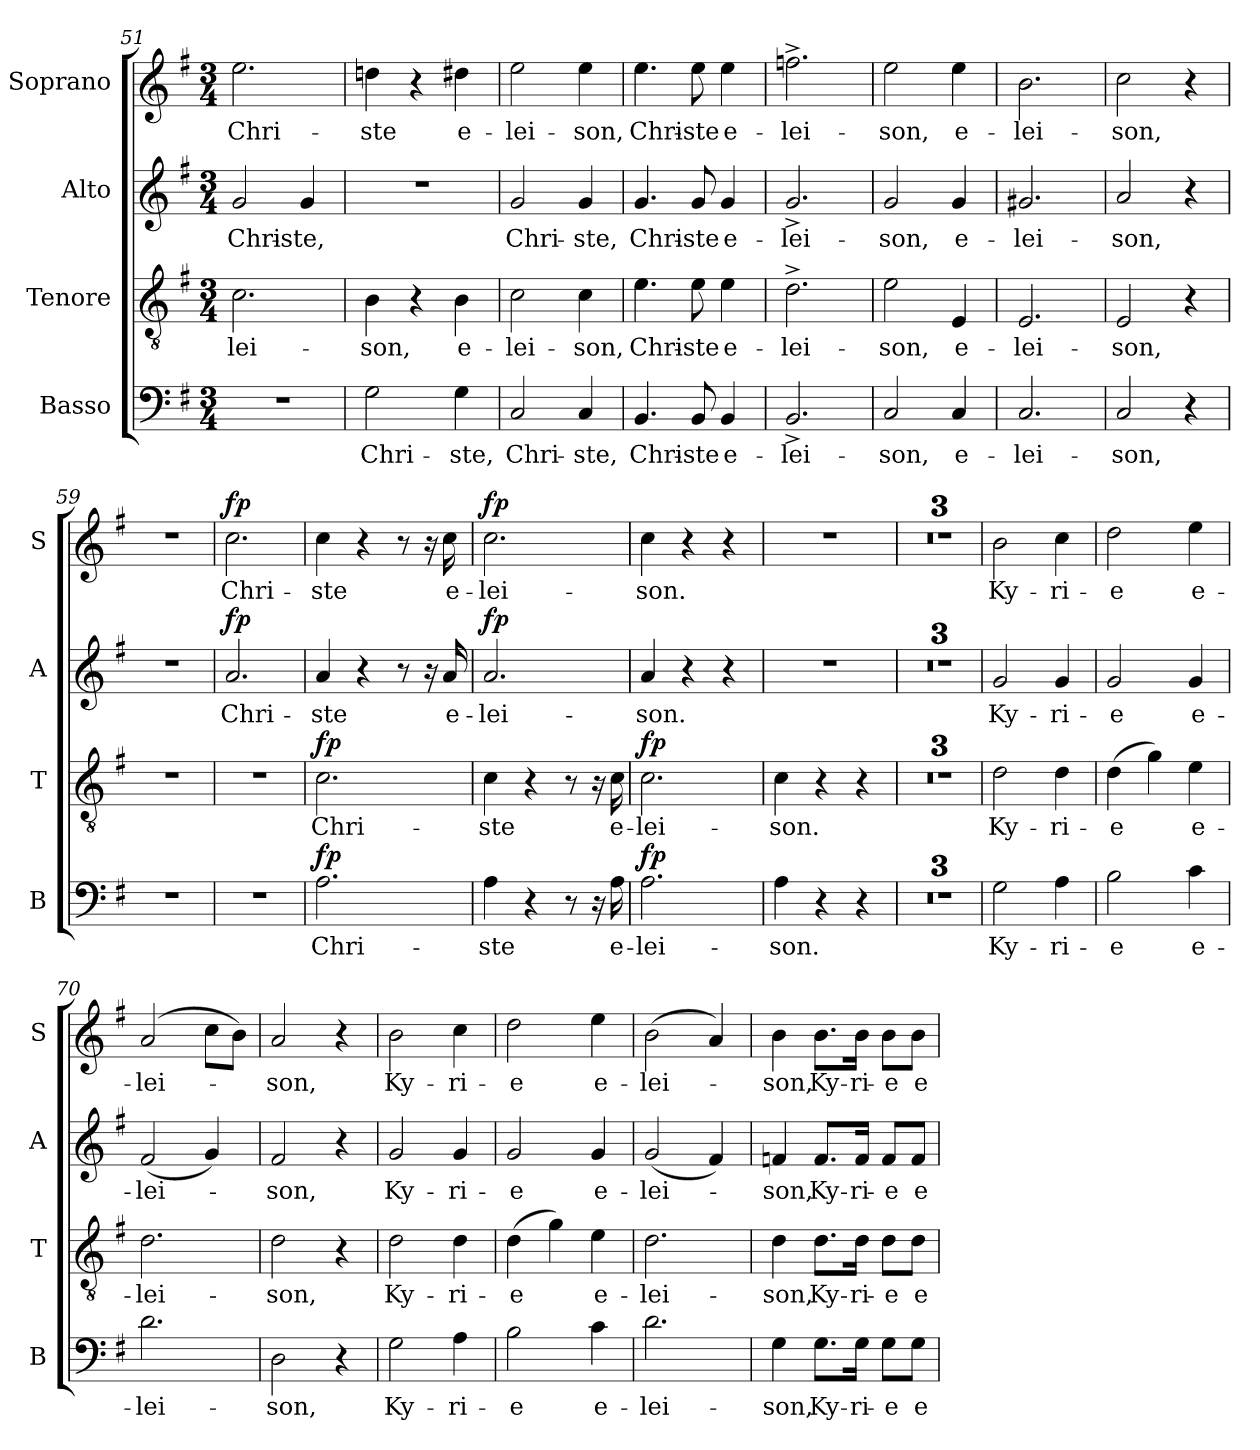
**kern	**text	**dynam	**kern	**text	**dynam	**kern	**text	**dynam	**kern	**text	**dynam
*part4	*part4	*part4	*part3	*part3	*part3	*part2	*part2	*part2	*part1	*part1	*part1
*staff4	*staff4	*staff4	*staff3	*staff3	*staff3	*staff2	*staff2	*staff2	*staff1	*staff1	*staff1
*I"Basso	*	*	*I"Tenore	*	*	*I"Alto	*	*	*I"Soprano	*	*
*I'B	*	*	*I'T	*	*	*I'A	*	*	*I'S	*	*
*clefF4	*	*	*clefGv2	*	*	*clefG2	*	*	*clefG2	*	*
*k[f#]	*	*	*k[f#]	*	*	*k[f#]	*	*	*k[f#]	*	*
*G:	*	*	*G:	*	*	*G:	*	*	*G:	*	*
*M3/4	*	*	*M3/4	*	*	*M3/4	*	*	*M3/4	*	*
=51	=51	=51	=51	=51	=51	=51	=51	=51	=51	=51	=51
!	!	!	!	!LO:LY:b	!	!	!LO:LY:b	!	!	!LO:LY:b	!
2.r	.	.	2.c\	-lei-	.	2g/	Chri-	.	2.ee\	Chri-	.
!	!	!	!	!	!	!	!LO:LY:b	!	!	!	!
.	.	.	.	.	.	4g/	-ste,	.	.	.	.
=52	=52	=52	=52	=52	=52	=52	=52	=52	=52	=52	=52
!	!LO:LY:b	!	!	!LO:LY:b	!	!	!	!	!	!LO:LY:b	!
2G\	Chri-	.	4B\	-son,	.	2.r	.	.	4ddn\	-ste	.
.	.	.	4r	.	.	.	.	.	4r	.	.
!	!LO:LY:b	!	!	!LO:LY:b	!	!	!	!	!	!LO:LY:b	!
4G\	-ste,	.	4B\	e-	.	.	.	.	4dd#X\	e-	.
=53	=53	=53	=53	=53	=53	=53	=53	=53	=53	=53	=53
!	!LO:LY:b	!	!	!LO:LY:b	!	!	!LO:LY:b	!	!	!LO:LY:b	!
2C/	Chri-	.	2c\	-lei-	.	2g/	Chri-	.	2ee\	-lei-	.
!	!LO:LY:b	!	!	!LO:LY:b	!	!	!LO:LY:b	!	!	!LO:LY:b	!
4C/	-ste,	.	4c\	-son,	.	4g/	-ste,	.	4ee\	-son,	.
=54	=54	=54	=54	=54	=54	=54	=54	=54	=54	=54	=54
!	!LO:LY:b	!	!	!LO:LY:b	!	!	!LO:LY:b	!	!	!LO:LY:b	!
4.BB/	Chri-	.	4.e\	Chri-	.	4.g/	Chri-	.	4.ee\	Chri-	.
!	!LO:LY:b	!	!	!LO:LY:b	!	!	!LO:LY:b	!	!	!LO:LY:b	!
8BB/	-ste	.	8e\	-ste	.	8g/	-ste	.	8ee\	-ste	.
!	!LO:LY:b	!	!	!LO:LY:b	!	!	!LO:LY:b	!	!	!LO:LY:b	!
4BB/	e-	.	4e\	e-	.	4g/	e-	.	4ee\	e-	.
=55	=55	=55	=55	=55	=55	=55	=55	=55	=55	=55	=55
!	!LO:LY:b	!	!	!LO:LY:b	!	!	!LO:LY:b	!	!	!LO:LY:b	!
2.BB^</	-lei-	.	2.d^>\	-lei-	.	2.g^</	-lei-	.	2.ffn^>\	-lei-	.
=56	=56	=56	=56	=56	=56	=56	=56	=56	=56	=56	=56
!	!LO:LY:b	!	!	!LO:LY:b	!	!	!LO:LY:b	!	!	!LO:LY:b	!
2C/	-son,	.	2e\	-son,	.	2g/	-son,	.	2ee\	-son,	.
!	!LO:LY:b	!	!	!LO:LY:b	!	!	!LO:LY:b	!	!	!LO:LY:b	!
4C/	e-	.	4E/	e-	.	4g/	e-	.	4ee\	e-	.
=57	=57	=57	=57	=57	=57	=57	=57	=57	=57	=57	=57
!	!LO:LY:b	!	!	!LO:LY:b	!	!	!LO:LY:b	!	!	!LO:LY:b	!
2.C/	-lei-	.	2.E/	-lei-	.	2.g#X/	-lei-	.	2.b\	-lei-	.
!!LO:LB:g=z
=58	=58	=58	=58	=58	=58	=58	=58	=58	=58	=58	=58
!	!LO:LY:b	!	!	!LO:LY:b	!	!	!LO:LY:b	!	!	!LO:LY:b	!
2C/	-son,	.	2E/	-son,	.	2a/	-son,	.	2cc\	-son,	.
4r	.	.	4r	.	.	4r	.	.	4r	.	.
=59	=59	=59	=59	=59	=59	=59	=59	=59	=59	=59	=59
2.r	.	.	2.r	.	.	2.r	.	.	2.r	.	.
=60	=60	=60	=60	=60	=60	=60	=60	=60	=60	=60	=60
!	!	!	!	!	!	!	!LO:LY:b	!LO:DY:a	!	!LO:LY:b	!LO:DY:a
2.r	.	.	2.r	.	.	2.a/	Chri-	fp	2.cc\	Chri-	fp
=61	=61	=61	=61	=61	=61	=61	=61	=61	=61	=61	=61
!	!LO:LY:b	!LO:DY:a	!	!LO:LY:b	!LO:DY:a	!	!LO:LY:b	!	!	!LO:LY:b	!
2.A\	Chri-	fp	2.c\	Chri-	fp	4a/	-ste	.	4cc\	-ste	.
.	.	.	.	.	.	4r	.	.	4r	.	.
.	.	.	.	.	.	8r	.	.	8r	.	.
.	.	.	.	.	.	16r	.	.	16r	.	.
!	!	!	!	!	!	!	!LO:LY:b	!	!	!LO:LY:b	!
.	.	.	.	.	.	16a/	e-	.	16cc\	e-	.
=62	=62	=62	=62	=62	=62	=62	=62	=62	=62	=62	=62
!	!LO:LY:b	!	!	!LO:LY:b	!	!	!LO:LY:b	!LO:DY:a	!	!LO:LY:b	!LO:DY:a
4A\	-ste	.	4c\	-ste	.	2.a/	-lei-	fp	2.cc\	-lei-	fp
4r	.	.	4r	.	.	.	.	.	.	.	.
8r	.	.	8r	.	.	.	.	.	.	.	.
16r	.	.	16r	.	.	.	.	.	.	.	.
!	!LO:LY:b	!	!	!LO:LY:b	!	!	!	!	!	!	!
16A\	e-	.	16c\	e-	.	.	.	.	.	.	.
=63	=63	=63	=63	=63	=63	=63	=63	=63	=63	=63	=63
!	!LO:LY:b	!LO:DY:a	!	!LO:LY:b	!LO:DY:a	!	!LO:LY:b	!	!	!LO:LY:b	!
2.A\	-lei-	fp	2.c\	-lei-	fp	4a/	-son.	.	4cc\	-son.	.
.	.	.	.	.	.	4r	.	.	4r	.	.
.	.	.	.	.	.	4r	.	.	4r	.	.
=64	=64	=64	=64	=64	=64	=64	=64	=64	=64	=64	=64
!	!LO:LY:b	!	!	!LO:LY:b	!	!	!	!	!	!	!
4A\	-son.	.	4c\	-son.	.	2.r	.	.	2.r	.	.
4r	.	.	4r	.	.	.	.	.	.	.	.
4r	.	.	4r	.	.	.	.	.	.	.	.
=65	=65	=65	=65	=65	=65	=65	=65	=65	=65	=65	=65
2.r	.	.	2.r	.	.	2.r	.	.	2.r	.	.
=66	=66	=66	=66	=66	=66	=66	=66	=66	=66	=66	=66
2.r	.	.	2.r	.	.	2.r	.	.	2.r	.	.
=67	=67	=67	=67	=67	=67	=67	=67	=67	=67	=67	=67
2.r	.	.	2.r	.	.	2.r	.	.	2.r	.	.
!!LO:PB:g=z
=68	=68	=68	=68	=68	=68	=68	=68	=68	=68	=68	=68
!	!LO:LY:b	!	!	!LO:LY:b	!	!	!LO:LY:b	!	!	!LO:LY:b	!
2G\	Ky-	.	2d\	Ky-	.	2g/	Ky-	.	2b\	Ky-	.
!	!LO:LY:b	!	!	!LO:LY:b	!	!	!LO:LY:b	!	!	!LO:LY:b	!
4A\	-ri-	.	4d\	-ri-	.	4g/	-ri-	.	4cc\	-ri-	.
=69	=69	=69	=69	=69	=69	=69	=69	=69	=69	=69	=69
!	!LO:LY:b	!	!	!LO:LY:b	!	!	!LO:LY:b	!	!	!LO:LY:b	!
2B\	-e	.	(>4d\	-e	.	2g/	-e	.	2dd\	-e	.
.	.	.	4g\)	.	.	.	.	.	.	.	.
!	!LO:LY:b	!	!	!LO:LY:b	!	!	!LO:LY:b	!	!	!LO:LY:b	!
4c\	e-	.	4e\	e-	.	4g/	e-	.	4ee\	e-	.
=70	=70	=70	=70	=70	=70	=70	=70	=70	=70	=70	=70
!	!LO:LY:b	!	!	!LO:LY:b	!	!	!LO:LY:b	!	!	!LO:LY:b	!
2.d\	-lei-	.	2.d\	-lei-	.	(<2f#/	-lei-	.	(>2a/	-lei-	.
.	.	.	.	.	.	4g/)	.	.	8cc\L	.	.
.	.	.	.	.	.	.	.	.	8b\J)	.	.
=71	=71	=71	=71	=71	=71	=71	=71	=71	=71	=71	=71
!	!LO:LY:b	!	!	!LO:LY:b	!	!	!LO:LY:b	!	!	!LO:LY:b	!
2D\	-son,	.	2d\	-son,	.	2f#/	-son,	.	2a/	-son,	.
4r	.	.	4r	.	.	4r	.	.	4r	.	.
=72	=72	=72	=72	=72	=72	=72	=72	=72	=72	=72	=72
!	!LO:LY:b	!	!	!LO:LY:b	!	!	!LO:LY:b	!	!	!LO:LY:b	!
2G\	Ky-	.	2d\	Ky-	.	2g/	Ky-	.	2b\	Ky-	.
!	!LO:LY:b	!	!	!LO:LY:b	!	!	!LO:LY:b	!	!	!LO:LY:b	!
4A\	-ri-	.	4d\	-ri-	.	4g/	-ri-	.	4cc\	-ri-	.
=73	=73	=73	=73	=73	=73	=73	=73	=73	=73	=73	=73
!	!LO:LY:b	!	!	!LO:LY:b	!	!	!LO:LY:b	!	!	!LO:LY:b	!
2B\	-e	.	(>4d\	-e	.	2g/	-e	.	2dd\	-e	.
.	.	.	4g\)	.	.	.	.	.	.	.	.
!	!LO:LY:b	!	!	!LO:LY:b	!	!	!LO:LY:b	!	!	!LO:LY:b	!
4c\	e-	.	4e\	e-	.	4g/	e-	.	4ee\	e-	.
=74	=74	=74	=74	=74	=74	=74	=74	=74	=74	=74	=74
!	!LO:LY:b	!	!	!LO:LY:b	!	!	!LO:LY:b	!	!	!LO:LY:b	!
2.d\	-lei-	.	2.d\	-lei-	.	(<2g/	-lei-	.	(>2b\	-lei-	.
.	.	.	.	.	.	4f#/)	.	.	4a/)	.	.
=75	=75	=75	=75	=75	=75	=75	=75	=75	=75	=75	=75
!	!LO:LY:b	!	!	!LO:LY:b	!	!	!LO:LY:b	!	!	!LO:LY:b	!
4G\	-son,	.	4d\	-son,	.	4fn/	-son,	.	4b\	-son,	.
!	!LO:LY:b	!	!	!LO:LY:b	!	!	!LO:LY:b	!	!	!LO:LY:b	!
8.G\L	Ky-	.	8.d\L	Ky-	.	8.f/L	Ky-	.	8.b\L	Ky-	.
!	!LO:LY:b	!	!	!LO:LY:b	!	!	!LO:LY:b	!	!	!LO:LY:b	!
16G\Jk	-ri-	.	16d\Jk	-ri-	.	16f/Jk	-ri-	.	16b\Jk	-ri-	.
!	!LO:LY:b	!	!	!LO:LY:b	!	!	!LO:LY:b	!	!	!LO:LY:b	!
8G\L	-e	.	8d\L	-e	.	8f/L	-e	.	8b\L	-e	.
!	!LO:LY:b	!	!	!LO:LY:b	!	!	!LO:LY:b	!	!	!LO:LY:b	!
8G\J	e-	.	8d\J	e-	.	8f/J	e-	.	8b\J	e-	.
=	=	=	=	=	=	=	=	=	=	=	=
*-	*-	*-	*-	*-	*-	*-	*-	*-	*-	*-	*-
